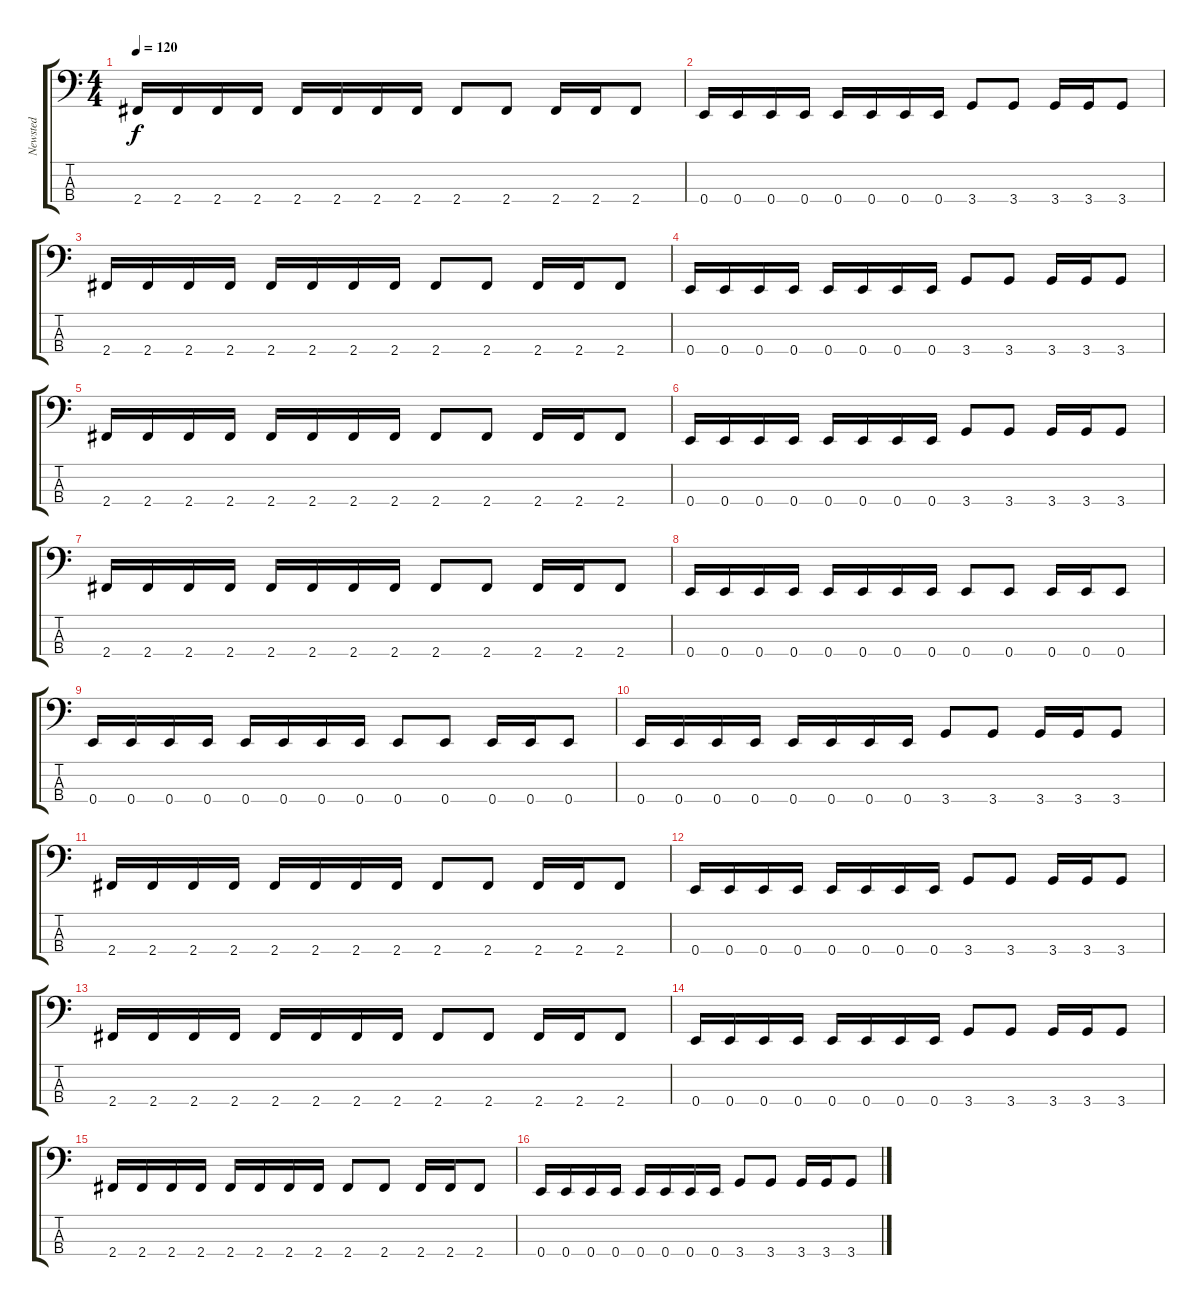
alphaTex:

\track ("Newsted" "Newsted") {instrument electricbassfinger}
\staff {score tabs}
\tuning (G2 D2 A1 E1) {hide}
\ts (4 4)
\tempo 120
\clef f4
\ks c
2.4.16{dy f} 2.4.16 2.4.16 2.4.16 2.4.16 2.4.16 2.4.16 2.4.16 2.4.8 2.4.8 2.4.16 2.4.16 2.4.8 |
0.4.16 0.4.16 0.4.16 0.4.16 0.4.16 0.4.16 0.4.16 0.4.16 3.4.8 3.4.8 3.4.16 3.4.16 3.4.8 |
2.4.16 2.4.16 2.4.16 2.4.16 2.4.16 2.4.16 2.4.16 2.4.16 2.4.8 2.4.8 2.4.16 2.4.16 2.4.8 |
0.4.16 0.4.16 0.4.16 0.4.16 0.4.16 0.4.16 0.4.16 0.4.16 3.4.8 3.4.8 3.4.16 3.4.16 3.4.8 |
2.4.16 2.4.16 2.4.16 2.4.16 2.4.16 2.4.16 2.4.16 2.4.16 2.4.8 2.4.8 2.4.16 2.4.16 2.4.8 |
0.4.16 0.4.16 0.4.16 0.4.16 0.4.16 0.4.16 0.4.16 0.4.16 3.4.8 3.4.8 3.4.16 3.4.16 3.4.8 |
2.4.16 2.4.16 2.4.16 2.4.16 2.4.16 2.4.16 2.4.16 2.4.16 2.4.8 2.4.8 2.4.16 2.4.16 2.4.8 |
0.4.16 0.4.16 0.4.16 0.4.16 0.4.16 0.4.16 0.4.16 0.4.16 0.4.8 0.4.8 0.4.16 0.4.16 0.4.8 |
0.4.16 0.4.16 0.4.16 0.4.16 0.4.16 0.4.16 0.4.16 0.4.16 0.4.8 0.4.8 0.4.16 0.4.16 0.4.8 |
0.4.16 0.4.16 0.4.16 0.4.16 0.4.16 0.4.16 0.4.16 0.4.16 3.4.8 3.4.8 3.4.16 3.4.16 3.4.8 |
2.4.16 2.4.16 2.4.16 2.4.16 2.4.16 2.4.16 2.4.16 2.4.16 2.4.8 2.4.8 2.4.16 2.4.16 2.4.8 |
0.4.16 0.4.16 0.4.16 0.4.16 0.4.16 0.4.16 0.4.16 0.4.16 3.4.8 3.4.8 3.4.16 3.4.16 3.4.8 |
2.4.16 2.4.16 2.4.16 2.4.16 2.4.16 2.4.16 2.4.16 2.4.16 2.4.8 2.4.8 2.4.16 2.4.16 2.4.8 |
0.4.16 0.4.16 0.4.16 0.4.16 0.4.16 0.4.16 0.4.16 0.4.16 3.4.8 3.4.8 3.4.16 3.4.16 3.4.8 |
2.4.16 2.4.16 2.4.16 2.4.16 2.4.16 2.4.16 2.4.16 2.4.16 2.4.8 2.4.8 2.4.16 2.4.16 2.4.8 |
0.4.16 0.4.16 0.4.16 0.4.16 0.4.16 0.4.16 0.4.16 0.4.16 3.4.8 3.4.8 3.4.16 3.4.16 3.4.8
